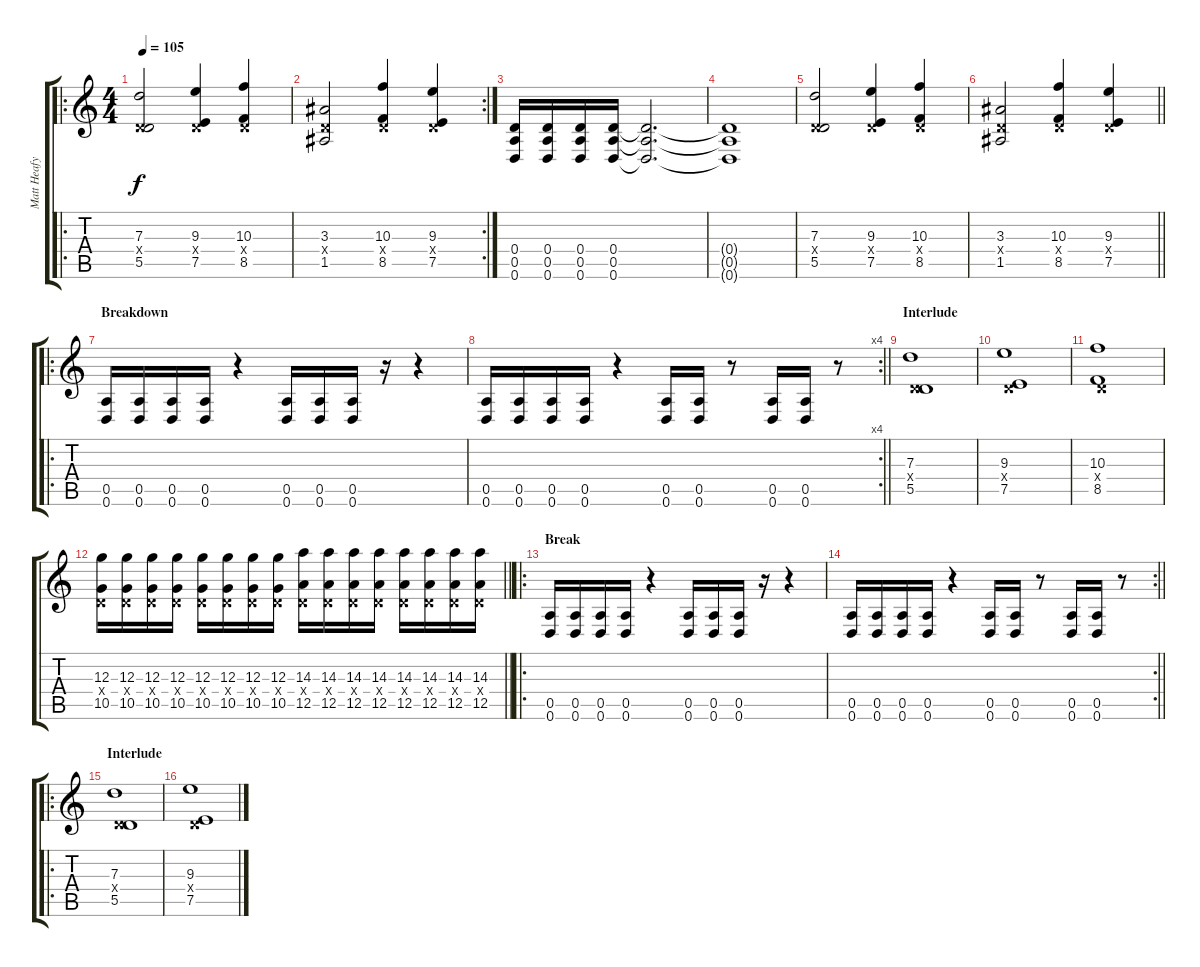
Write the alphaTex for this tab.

\track ("Matt Heafy" "Matt Heafy") {instrument distortionguitar}
\staff {score tabs}
\tuning (E4 B3 G3 D3 A2 D2) {hide}
\ro
\ts (4 4)
\tempo 105
\clef g2
\ks c
(7.3 0.4{x} 5.5).2{dy f} (9.3 0.4{x} 7.5).4 (10.3 0.4{x} 8.5).4 |
\rc 2
(3.3 0.4{x} 1.5).2 (10.3 0.4{x} 8.5).4 (9.3 0.4{x} 7.5).4 |
(0.4 0.5 0.6).16 (0.4 0.5 0.6).16 (0.4 0.5 0.6).16 (0.4 0.5 0.6).16 (0.4{t} 0.5{t} 0.6{t}).2{d} |
(0.4{t} 0.5{t} 0.6{t}).1 |
(7.3 0.4{x} 5.5).2 (9.3 0.4{x} 7.5).4 (10.3 0.4{x} 8.5).4 |
\barLineRight lightlight
(3.3 0.4{x} 1.5).2 (10.3 0.4{x} 8.5).4 (9.3 0.4{x} 7.5).4 |
\ro
\section ("" "Breakdown")
(0.5 0.6).16 (0.5 0.6).16 (0.5 0.6).16 (0.5 0.6).16 r.4 (0.5 0.6).16 (0.5 0.6).16 (0.5 0.6).16 r.16 r.4 |
\rc 4
\barLineRight lightlight
(0.5 0.6).16 (0.5 0.6).16 (0.5 0.6).16 (0.5 0.6).16 r.4 (0.5 0.6).16 (0.5 0.6).16 r.8 (0.5 0.6).16 (0.5 0.6).16 r.8 |
\section ("" "Interlude")
(7.3 0.4{x} 5.5).1 |
(9.3 0.4{x} 7.5).1 |
(10.3 0.4{x} 8.5).1 |
\barLineRight lightlight
(12.3 0.4{x} 10.5).16 (12.3 0.4{x} 10.5).16 (12.3 0.4{x} 10.5).16 (12.3 0.4{x} 10.5).16 (12.3 0.4{x} 10.5).16 (12.3 0.4{x} 10.5).16 (12.3 0.4{x} 10.5).16 (12.3 0.4{x} 10.5).16 (14.3 0.4{x} 12.5).16 (14.3 0.4{x} 12.5).16 (14.3 0.4{x} 12.5).16 (14.3 0.4{x} 12.5).16 (14.3 0.4{x} 12.5).16 (14.3 0.4{x} 12.5).16 (14.3 0.4{x} 12.5).16 (14.3 0.4{x} 12.5).16 |
\ro
\section ("" "Break")
(0.5 0.6).16 (0.5 0.6).16 (0.5 0.6).16 (0.5 0.6).16 r.4 (0.5 0.6).16 (0.5 0.6).16 (0.5 0.6).16 r.16 r.4 |
\rc 2
\barLineRight lightlight
(0.5 0.6).16 (0.5 0.6).16 (0.5 0.6).16 (0.5 0.6).16 r.4 (0.5 0.6).16 (0.5 0.6).16 r.8 (0.5 0.6).16 (0.5 0.6).16 r.8 |
\ro
\section ("" "Interlude")
(7.3 0.4{x} 5.5).1 |
(9.3 0.4{x} 7.5).1
